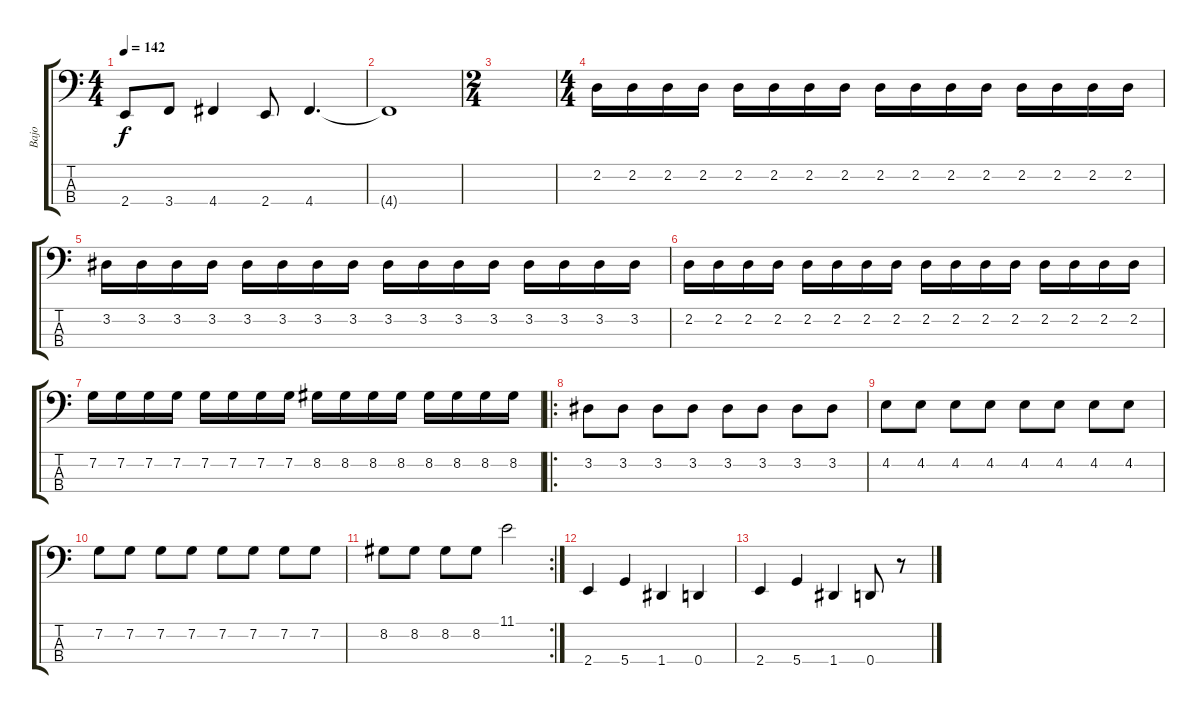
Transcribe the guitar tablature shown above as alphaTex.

\track ("Bajo" "Bajo") {instrument electricbassfinger}
\staff {score tabs}
\tuning (F2 C2 G1 D1) {hide}
\ts (4 4)
\tempo 142
\clef f4
\ks c
2.4.8{dy f} 3.4.8 4.4.4 2.4.8 4.4.4{d} |
4.4{t}.1 |
\ts (2 4)
|
\ts (4 4)
2.2.16 2.2.16 2.2.16 2.2.16 2.2.16 2.2.16 2.2.16 2.2.16 2.2.16 2.2.16 2.2.16 2.2.16 2.2.16 2.2.16 2.2.16 2.2.16 |
3.2.16 3.2.16 3.2.16 3.2.16 3.2.16 3.2.16 3.2.16 3.2.16 3.2.16 3.2.16 3.2.16 3.2.16 3.2.16 3.2.16 3.2.16 3.2.16 |
2.2.16 2.2.16 2.2.16 2.2.16 2.2.16 2.2.16 2.2.16 2.2.16 2.2.16 2.2.16 2.2.16 2.2.16 2.2.16 2.2.16 2.2.16 2.2.16 |
7.2.16 7.2.16 7.2.16 7.2.16 7.2.16 7.2.16 7.2.16 7.2.16 8.2.16 8.2.16 8.2.16 8.2.16 8.2.16 8.2.16 8.2.16 8.2.16 |
\ro
3.2.8 3.2.8 3.2.8 3.2.8 3.2.8 3.2.8 3.2.8 3.2.8 |
4.2.8 4.2.8 4.2.8 4.2.8 4.2.8 4.2.8 4.2.8 4.2.8 |
7.2.8 7.2.8 7.2.8 7.2.8 7.2.8 7.2.8 7.2.8 7.2.8 |
\rc 2
8.2.8 8.2.8 8.2.8 8.2.8 11.1.2 |
2.4.4 5.4.4 1.4.4 0.4.4 |
2.4.4 5.4.4 1.4.4 0.4.8 r.8
